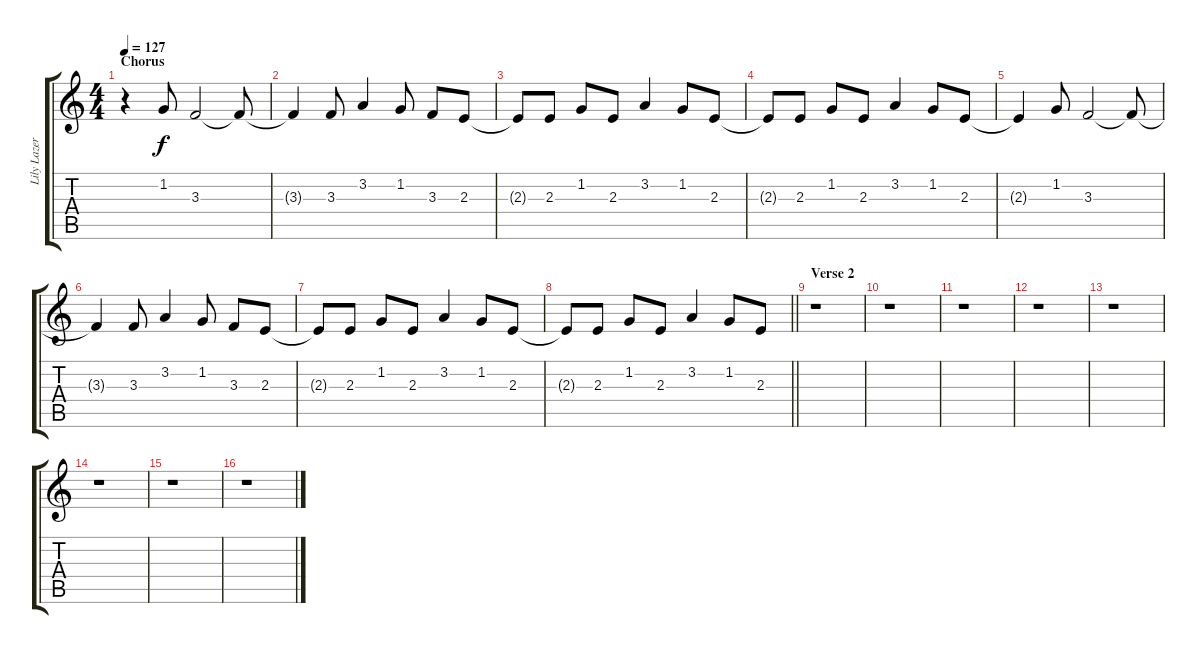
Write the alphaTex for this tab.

\track ("Lily Lazer (Guitar)" "Lily Lazer") {instrument distortionguitar}
\staff {score tabs}
\tuning (B3 Gb3 D3 A2 E2 B1) {hide}
\ts (4 4)
\section ("" "Chorus")
\tempo 127
\clef g2
\ks c
r.4{dy f} 1.2.8 3.3.2 3.3{t}.8 |
3.3{t}.4 3.3.8 3.2.4 1.2.8 3.3.8 2.3.8 |
2.3{t}.8 2.3.8 1.2.8 2.3.8 3.2.4 1.2.8 2.3.8 |
2.3{t}.8 2.3.8 1.2.8 2.3.8 3.2.4 1.2.8 2.3.8 |
2.3{t}.4 1.2.8 3.3.2 3.3{t}.8 |
3.3{t}.4 3.3.8 3.2.4 1.2.8 3.3.8 2.3.8 |
2.3{t}.8 2.3.8 1.2.8 2.3.8 3.2.4 1.2.8 2.3.8 |
\barLineRight lightlight
2.3{t}.8 2.3.8 1.2.8 2.3.8 3.2.4 1.2.8 2.3.8 |
\section ("" "Verse 2")
r.1 |
r.1 |
r.1 |
r.1 |
r.1 |
r.1 |
r.1 |
r.1
